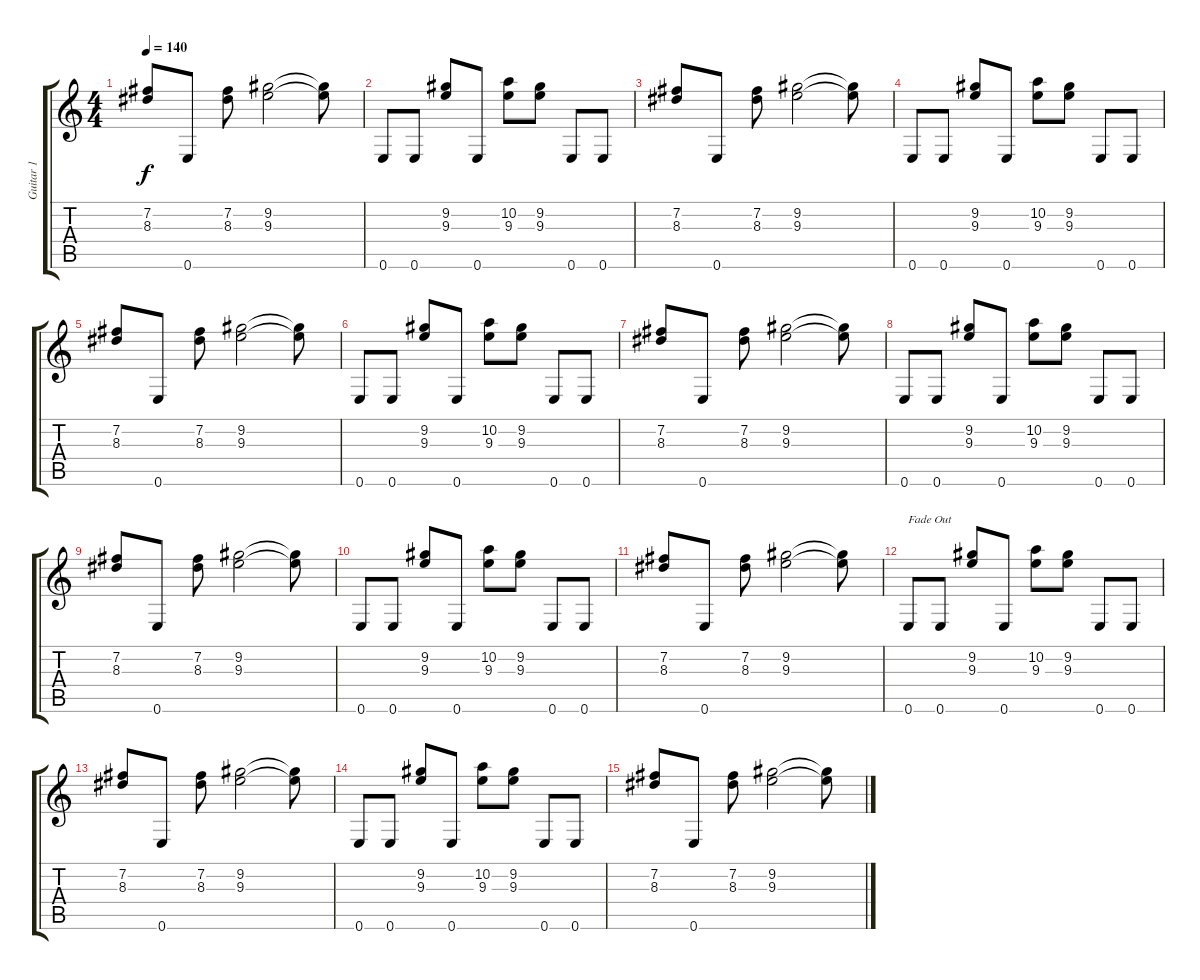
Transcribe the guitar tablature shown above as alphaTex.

\track ("Guitar 1" "Guitar 1") {instrument distortionguitar}
\staff {score tabs}
\tuning (E4 B3 G3 D3 A2 E2) {hide}
\ts (4 4)
\tempo 140
\clef g2
\ks c
(7.2 8.3).8{dy f} 0.6.8 (7.2 8.3).8 (9.2 9.3).2 (9.2{t} 9.3{t}).8 |
0.6.8 0.6.8 (9.2 9.3).8 0.6.8 (10.2 9.3).8 (9.2 9.3).8 0.6.8 0.6.8 |
(7.2 8.3).8 0.6.8 (7.2 8.3).8 (9.2 9.3).2 (9.2{t} 9.3{t}).8 |
0.6.8 0.6.8 (9.2 9.3).8 0.6.8 (10.2 9.3).8 (9.2 9.3).8 0.6.8 0.6.8 |
(7.2 8.3).8 0.6.8 (7.2 8.3).8 (9.2 9.3).2 (9.2{t} 9.3{t}).8 |
0.6.8 0.6.8 (9.2 9.3).8 0.6.8 (10.2 9.3).8 (9.2 9.3).8 0.6.8 0.6.8 |
(7.2 8.3).8 0.6.8 (7.2 8.3).8 (9.2 9.3).2 (9.2{t} 9.3{t}).8 |
0.6.8 0.6.8 (9.2 9.3).8 0.6.8 (10.2 9.3).8 (9.2 9.3).8 0.6.8 0.6.8 |
(7.2 8.3).8 0.6.8 (7.2 8.3).8 (9.2 9.3).2 (9.2{t} 9.3{t}).8 |
0.6.8 0.6.8 (9.2 9.3).8 0.6.8 (10.2 9.3).8 (9.2 9.3).8 0.6.8 0.6.8 |
(7.2 8.3).8 0.6.8 (7.2 8.3).8 (9.2 9.3).2 (9.2{t} 9.3{t}).8 |
0.6.8{txt "Fade Out"} 0.6.8 (9.2 9.3).8 0.6.8 (10.2 9.3).8 (9.2 9.3).8 0.6.8 0.6.8 |
(7.2 8.3).8 0.6.8 (7.2 8.3).8 (9.2 9.3).2 (9.2{t} 9.3{t}).8 |
0.6.8 0.6.8 (9.2 9.3).8 0.6.8 (10.2 9.3).8 (9.2 9.3).8 0.6.8 0.6.8 |
(7.2 8.3).8 0.6.8 (7.2 8.3).8 (9.2 9.3).2 (9.2{t} 9.3{t}).8
